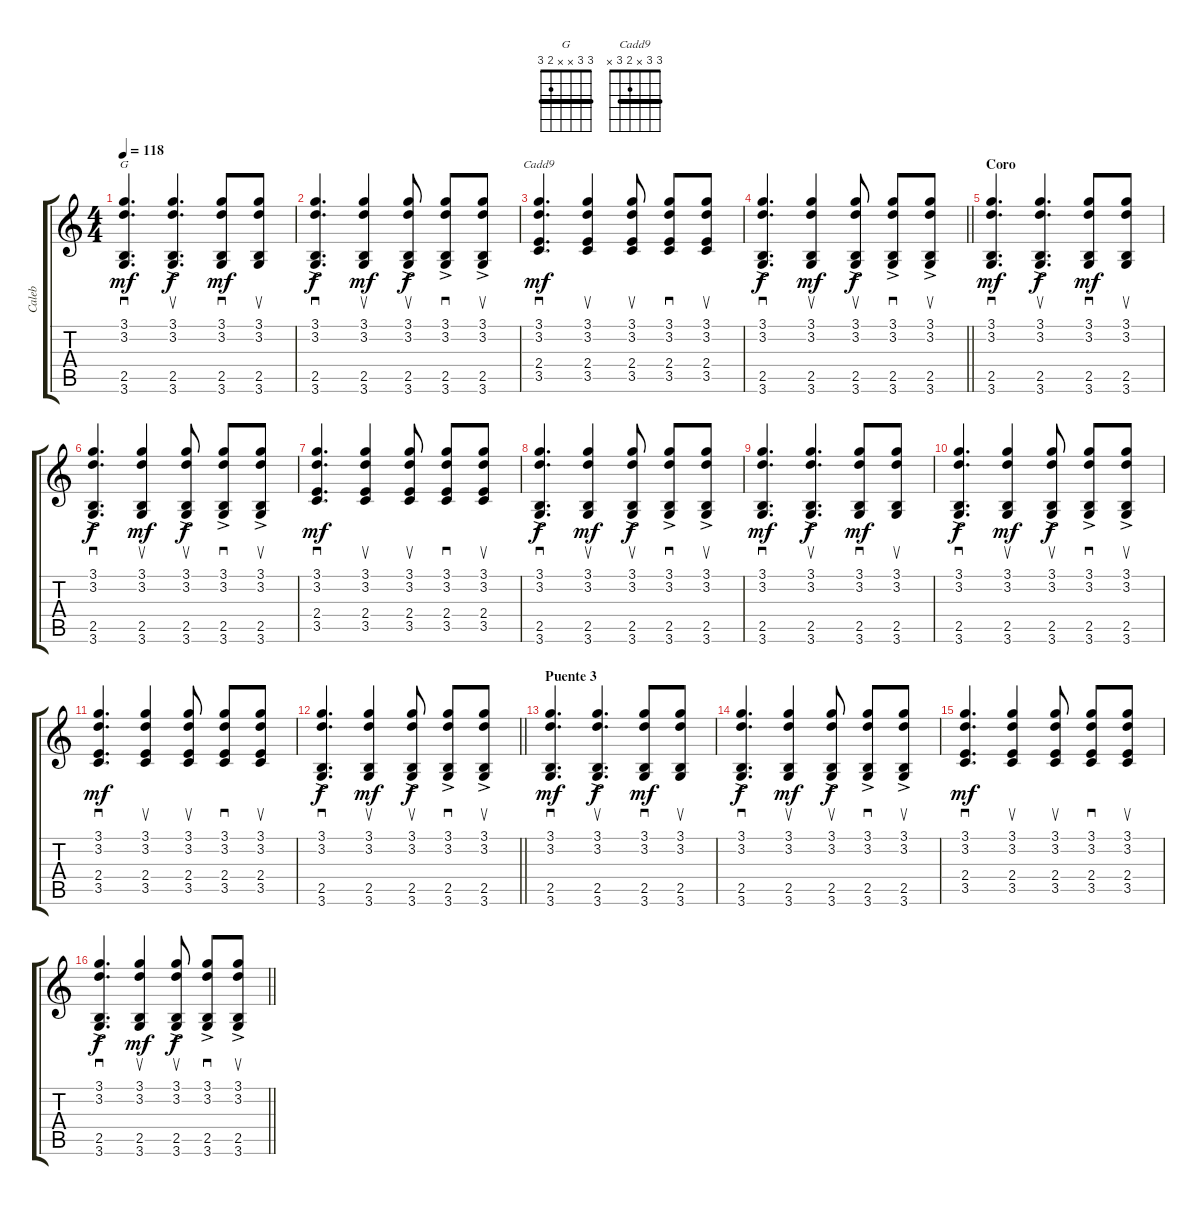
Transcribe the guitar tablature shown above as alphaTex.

\track ("Caleb" "Caleb") {instrument acousticguitarsteel}
\staff {score tabs}
\tuning (E4 B3 G3 D3 A2 E2) {hide}
\chord ("G" 3 3 x x 2 3) {barre 3}
\chord ("Cadd9" 3 3 x 2 3 x) {barre 3}
\ts (4 4)
\tempo 118
\clef g2
\ks c
(3.1 3.2 2.5 3.6).4{d sd ch "G" dy mf} (3.1{ac} 3.2{ac} 2.5{ac} 3.6{ac}).4{d su dy f} (3.1 3.2 2.5 3.6).8{sd dy mf} (3.1 3.2 2.5 3.6).8{su} |
(3.1{ac} 3.2{ac} 2.5{ac} 3.6{ac}).4{d sd dy f} (3.1 3.2 2.5 3.6).4{su dy mf} (3.1{ac} 3.2{ac} 2.5{ac} 3.6{ac}).8{su dy f} (3.1{ac} 3.2{ac} 2.5{ac} 3.6{ac}).8{sd} (3.1{ac} 3.2{ac} 2.5{ac} 3.6{ac}).8{su} |
(3.1 3.2 2.4 3.5).4{d sd ch "Cadd9" dy mf} (3.1 3.2 2.4 3.5).4{su} (3.1 3.2 2.4 3.5).8{su} (3.1 3.2 2.4 3.5).8{sd} (3.1 3.2 2.4 3.5).8{su} |
\barLineRight lightlight
(3.1{ac} 3.2{ac} 2.5{ac} 3.6{ac}).4{d sd dy f} (3.1 3.2 2.5 3.6).4{su dy mf} (3.1{ac} 3.2{ac} 2.5{ac} 3.6{ac}).8{su dy f} (3.1{ac} 3.2{ac} 2.5{ac} 3.6{ac}).8{sd} (3.1{ac} 3.2{ac} 2.5{ac} 3.6{ac}).8{su} |
\section ("" "Coro")
(3.1 3.2 2.5 3.6).4{d sd dy mf} (3.1{ac} 3.2{ac} 2.5{ac} 3.6{ac}).4{d su dy f} (3.1 3.2 2.5 3.6).8{sd dy mf} (3.1 3.2 2.5 3.6).8{su} |
(3.1{ac} 3.2{ac} 2.5{ac} 3.6{ac}).4{d sd dy f} (3.1 3.2 2.5 3.6).4{su dy mf} (3.1{ac} 3.2{ac} 2.5{ac} 3.6{ac}).8{su dy f} (3.1{ac} 3.2{ac} 2.5{ac} 3.6{ac}).8{sd} (3.1{ac} 3.2{ac} 2.5{ac} 3.6{ac}).8{su} |
(3.1 3.2 2.4 3.5).4{d sd dy mf} (3.1 3.2 2.4 3.5).4{su} (3.1 3.2 2.4 3.5).8{su} (3.1 3.2 2.4 3.5).8{sd} (3.1 3.2 2.4 3.5).8{su} |
(3.1{ac} 3.2{ac} 2.5{ac} 3.6{ac}).4{d sd dy f} (3.1 3.2 2.5 3.6).4{su dy mf} (3.1{ac} 3.2{ac} 2.5{ac} 3.6{ac}).8{su dy f} (3.1{ac} 3.2{ac} 2.5{ac} 3.6{ac}).8{sd} (3.1{ac} 3.2{ac} 2.5{ac} 3.6{ac}).8{su} |
(3.1 3.2 2.5 3.6).4{d sd dy mf} (3.1{ac} 3.2{ac} 2.5{ac} 3.6{ac}).4{d su dy f} (3.1 3.2 2.5 3.6).8{sd dy mf} (3.1 3.2 2.5 3.6).8{su} |
(3.1{ac} 3.2{ac} 2.5{ac} 3.6{ac}).4{d sd dy f} (3.1 3.2 2.5 3.6).4{su dy mf} (3.1{ac} 3.2{ac} 2.5{ac} 3.6{ac}).8{su dy f} (3.1{ac} 3.2{ac} 2.5{ac} 3.6{ac}).8{sd} (3.1{ac} 3.2{ac} 2.5{ac} 3.6{ac}).8{su} |
(3.1 3.2 2.4 3.5).4{d sd dy mf} (3.1 3.2 2.4 3.5).4{su} (3.1 3.2 2.4 3.5).8{su} (3.1 3.2 2.4 3.5).8{sd} (3.1 3.2 2.4 3.5).8{su} |
\barLineRight lightlight
(3.1{ac} 3.2{ac} 2.5{ac} 3.6{ac}).4{d sd dy f} (3.1 3.2 2.5 3.6).4{su dy mf} (3.1{ac} 3.2{ac} 2.5{ac} 3.6{ac}).8{su dy f} (3.1{ac} 3.2{ac} 2.5{ac} 3.6{ac}).8{sd} (3.1{ac} 3.2{ac} 2.5{ac} 3.6{ac}).8{su} |
\section ("" "Puente 3")
(3.1 3.2 2.5 3.6).4{d sd dy mf} (3.1{ac} 3.2{ac} 2.5{ac} 3.6{ac}).4{d su dy f} (3.1 3.2 2.5 3.6).8{sd dy mf} (3.1 3.2 2.5 3.6).8{su} |
(3.1{ac} 3.2{ac} 2.5{ac} 3.6{ac}).4{d sd dy f} (3.1 3.2 2.5 3.6).4{su dy mf} (3.1{ac} 3.2{ac} 2.5{ac} 3.6{ac}).8{su dy f} (3.1{ac} 3.2{ac} 2.5{ac} 3.6{ac}).8{sd} (3.1{ac} 3.2{ac} 2.5{ac} 3.6{ac}).8{su} |
(3.1 3.2 2.4 3.5).4{d sd dy mf} (3.1 3.2 2.4 3.5).4{su} (3.1 3.2 2.4 3.5).8{su} (3.1 3.2 2.4 3.5).8{sd} (3.1 3.2 2.4 3.5).8{su} |
\barLineRight lightlight
(3.1{ac} 3.2{ac} 2.5{ac} 3.6{ac}).4{d sd dy f} (3.1 3.2 2.5 3.6).4{su dy mf} (3.1{ac} 3.2{ac} 2.5{ac} 3.6{ac}).8{su dy f} (3.1{ac} 3.2{ac} 2.5{ac} 3.6{ac}).8{sd} (3.1{ac} 3.2{ac} 2.5{ac} 3.6{ac}).8{su}
